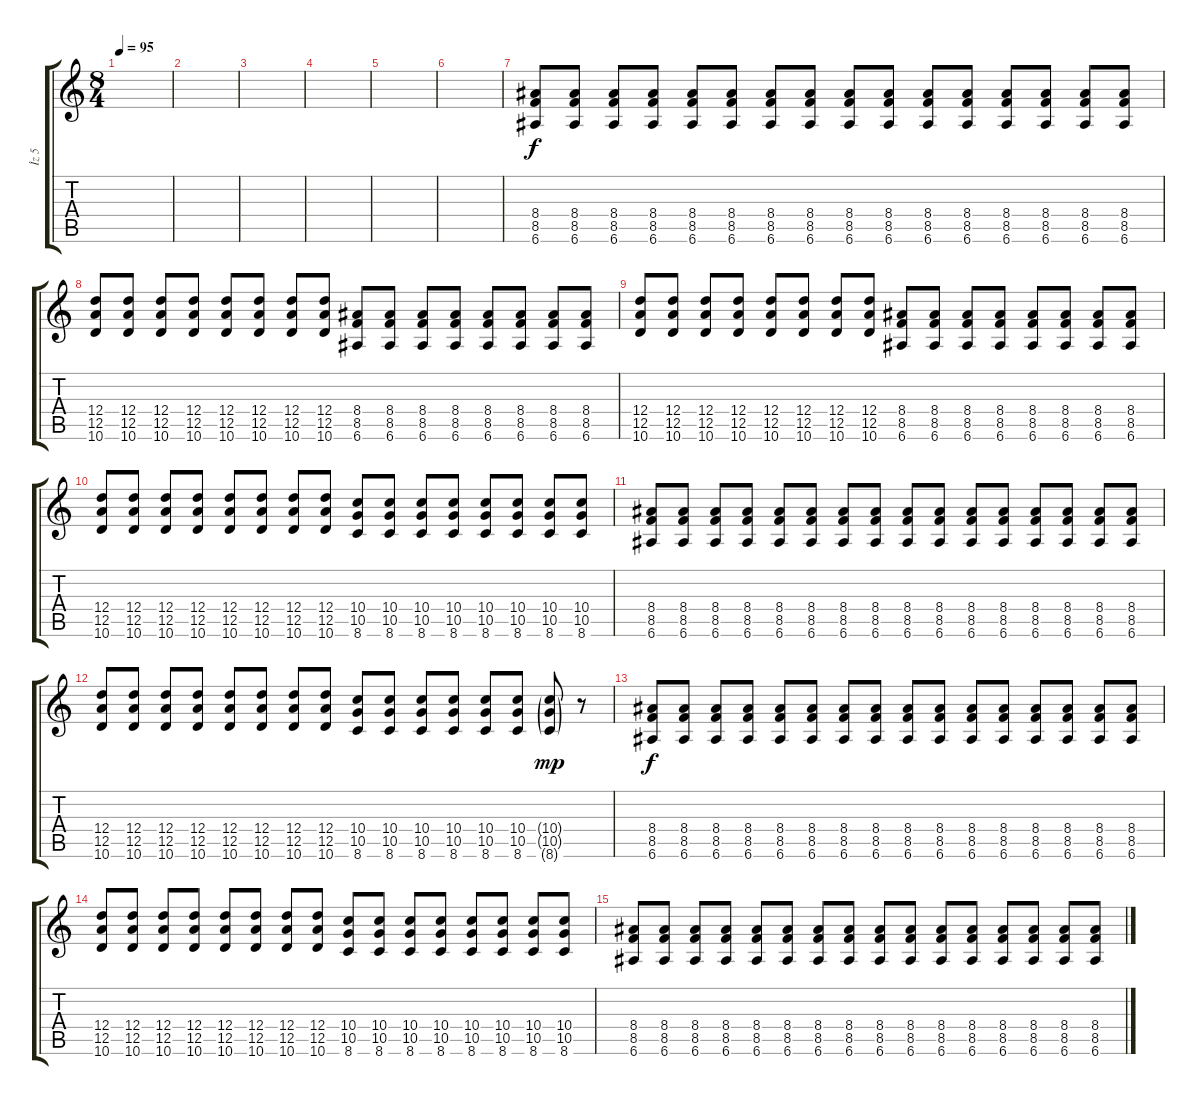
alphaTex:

\track ("İz 5" "İz 5") {instrument distortionguitar}
\staff {score tabs}
\tuning (E4 B3 G3 D3 A2 E2) {hide}
\ts (8 4)
\tempo 95
\clef g2
\ks c
|
|
|
|
|
|
(8.4 8.5 6.6).8 (8.4 8.5 6.6).8 (8.4 8.5 6.6).8 (8.4 8.5 6.6).8 (8.4 8.5 6.6).8 (8.4 8.5 6.6).8 (8.4 8.5 6.6).8 (8.4 8.5 6.6).8 (8.4 8.5 6.6).8 (8.4 8.5 6.6).8 (8.4 8.5 6.6).8 (8.4 8.5 6.6).8 (8.4 8.5 6.6).8 (8.4 8.5 6.6).8 (8.4 8.5 6.6).8 (8.4 8.5 6.6).8 |
(12.4 12.5 10.6).8 (12.4 12.5 10.6).8 (12.4 12.5 10.6).8 (12.4 12.5 10.6).8 (12.4 12.5 10.6).8 (12.4 12.5 10.6).8 (12.4 12.5 10.6).8 (12.4 12.5 10.6).8 (8.4 8.5 6.6).8 (8.4 8.5 6.6).8 (8.4 8.5 6.6).8 (8.4 8.5 6.6).8 (8.4 8.5 6.6).8 (8.4 8.5 6.6).8 (8.4 8.5 6.6).8 (8.4 8.5 6.6).8 |
(12.4 12.5 10.6).8 (12.4 12.5 10.6).8 (12.4 12.5 10.6).8 (12.4 12.5 10.6).8 (12.4 12.5 10.6).8 (12.4 12.5 10.6).8 (12.4 12.5 10.6).8 (12.4 12.5 10.6).8 (8.4 8.5 6.6).8 (8.4 8.5 6.6).8 (8.4 8.5 6.6).8 (8.4 8.5 6.6).8 (8.4 8.5 6.6).8 (8.4 8.5 6.6).8 (8.4 8.5 6.6).8 (8.4 8.5 6.6).8 |
(12.4 12.5 10.6).8 (12.4 12.5 10.6).8 (12.4 12.5 10.6).8 (12.4 12.5 10.6).8 (12.4 12.5 10.6).8 (12.4 12.5 10.6).8 (12.4 12.5 10.6).8 (12.4 12.5 10.6).8 (10.4 10.5 8.6).8 (10.4 10.5 8.6).8 (10.4 10.5 8.6).8 (10.4 10.5 8.6).8 (10.4 10.5 8.6).8 (10.4 10.5 8.6).8 (10.4 10.5 8.6).8 (10.4 10.5 8.6).8 |
(8.4 8.5 6.6).8 (8.4 8.5 6.6).8 (8.4 8.5 6.6).8 (8.4 8.5 6.6).8 (8.4 8.5 6.6).8 (8.4 8.5 6.6).8 (8.4 8.5 6.6).8 (8.4 8.5 6.6).8 (8.4 8.5 6.6).8 (8.4 8.5 6.6).8 (8.4 8.5 6.6).8 (8.4 8.5 6.6).8 (8.4 8.5 6.6).8 (8.4 8.5 6.6).8 (8.4 8.5 6.6).8 (8.4 8.5 6.6).8 |
(12.4 12.5 10.6).8 (12.4 12.5 10.6).8 (12.4 12.5 10.6).8 (12.4 12.5 10.6).8 (12.4 12.5 10.6).8 (12.4 12.5 10.6).8 (12.4 12.5 10.6).8 (12.4 12.5 10.6).8 (10.4 10.5 8.6).8 (10.4 10.5 8.6).8 (10.4 10.5 8.6).8 (10.4 10.5 8.6).8 (10.4 10.5 8.6).8 (10.4 10.5 8.6).8 (10.4{g} 10.5{g} 8.6{g}).8{dy mp} r.8 |
(8.4 8.5 6.6).8{dy f} (8.4 8.5 6.6).8 (8.4 8.5 6.6).8 (8.4 8.5 6.6).8 (8.4 8.5 6.6).8 (8.4 8.5 6.6).8 (8.4 8.5 6.6).8 (8.4 8.5 6.6).8 (8.4 8.5 6.6).8 (8.4 8.5 6.6).8 (8.4 8.5 6.6).8 (8.4 8.5 6.6).8 (8.4 8.5 6.6).8 (8.4 8.5 6.6).8 (8.4 8.5 6.6).8 (8.4 8.5 6.6).8 |
(12.4 12.5 10.6).8 (12.4 12.5 10.6).8 (12.4 12.5 10.6).8 (12.4 12.5 10.6).8 (12.4 12.5 10.6).8 (12.4 12.5 10.6).8 (12.4 12.5 10.6).8 (12.4 12.5 10.6).8 (10.4 10.5 8.6).8 (10.4 10.5 8.6).8 (10.4 10.5 8.6).8 (10.4 10.5 8.6).8 (10.4 10.5 8.6).8 (10.4 10.5 8.6).8 (10.4 10.5 8.6).8 (10.4 10.5 8.6).8 |
(8.4 8.5 6.6).8 (8.4 8.5 6.6).8 (8.4 8.5 6.6).8 (8.4 8.5 6.6).8 (8.4 8.5 6.6).8 (8.4 8.5 6.6).8 (8.4 8.5 6.6).8 (8.4 8.5 6.6).8 (8.4 8.5 6.6).8 (8.4 8.5 6.6).8 (8.4 8.5 6.6).8 (8.4 8.5 6.6).8 (8.4 8.5 6.6).8 (8.4 8.5 6.6).8 (8.4 8.5 6.6).8 (8.4 8.5 6.6).8
